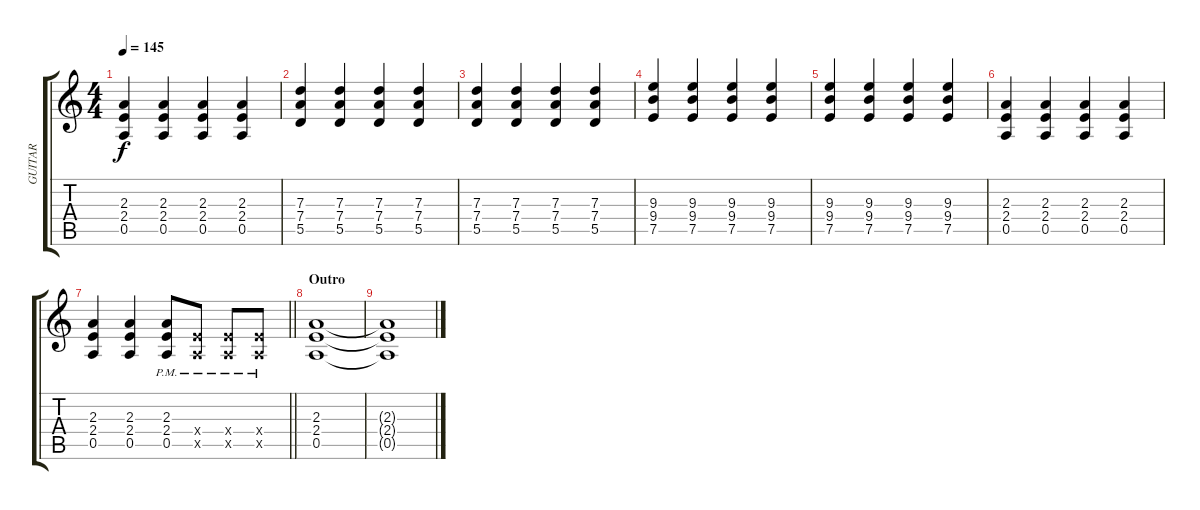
\track ("GUITAR" "GUITAR") {instrument overdrivenguitar}
\staff {score tabs}
\tuning (E4 B3 G3 D3 A2 E2) {hide}
\ts (4 4)
\tempo 145
\clef g2
\ks c
(2.3 2.4 0.5).4{dy f} (2.3 2.4 0.5).4 (2.3 2.4 0.5).4 (2.3 2.4 0.5).4 |
(7.3 7.4 5.5).4 (7.3 7.4 5.5).4 (7.3 7.4 5.5).4 (7.3 7.4 5.5).4 |
(7.3 7.4 5.5).4 (7.3 7.4 5.5).4 (7.3 7.4 5.5).4 (7.3 7.4 5.5).4 |
(9.3 9.4 7.5).4 (9.3 9.4 7.5).4 (9.3 9.4 7.5).4 (9.3 9.4 7.5).4 |
(9.3 9.4 7.5).4 (9.3 9.4 7.5).4 (9.3 9.4 7.5).4 (9.3 9.4 7.5).4 |
(2.3 2.4 0.5).4 (2.3 2.4 0.5).4 (2.3 2.4 0.5).4 (2.3 2.4 0.5).4 |
\barLineRight lightlight
(2.3 2.4 0.5).4 (2.3 2.4 0.5).4 (2.3 2.4 0.5{pm}).8 (2.4{x} 0.5{pm x}).8 (2.4{x} 0.5{pm x}).8 (2.4{x} 0.5{pm x}).8 |
\section ("" "Outro")
(2.3 2.4 0.5).1 |
(2.3{t} 2.4{t} 0.5{t}).1
